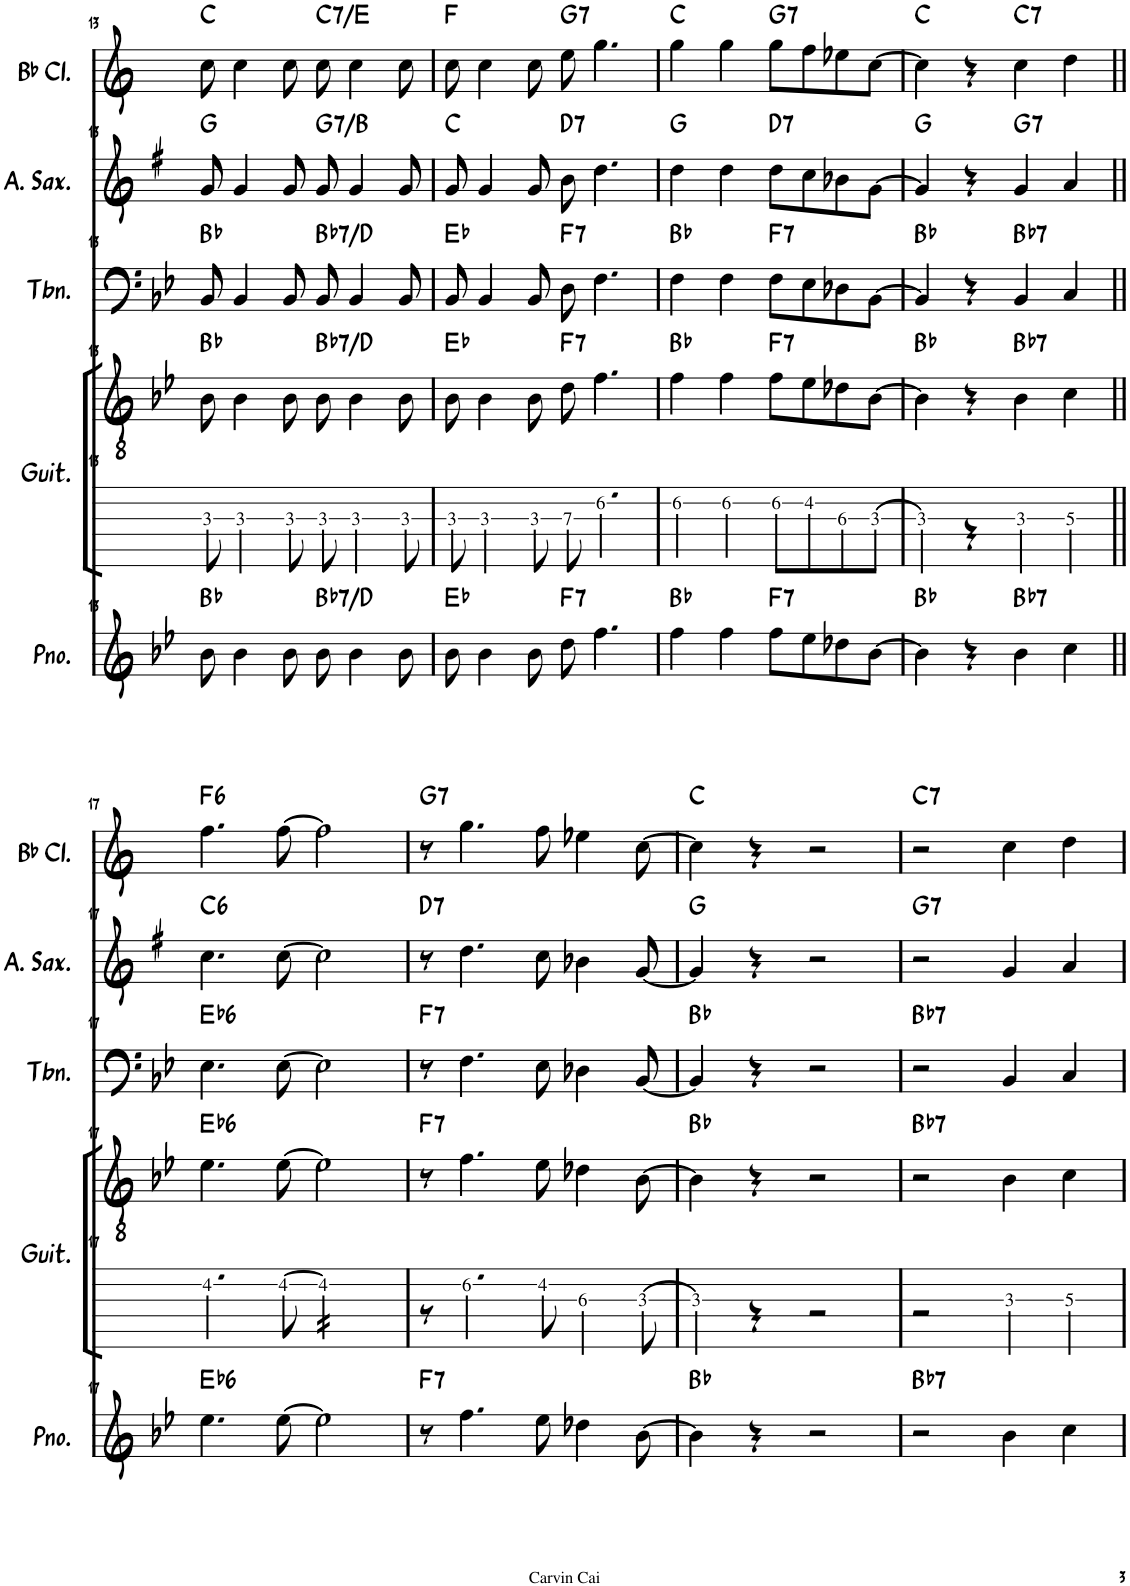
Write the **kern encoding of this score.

**kern	**harte	**kern	**kern	**harte	**kern	**harte	**kern	**harte	**kern	**harte
*part5	*part5	*part4	*part4	*part4	*part3	*part3	*part2	*part2	*part1	*part1
*staff6	*	*staff5	*staff4	*	*staff3	*	*staff2	*	*staff1	*
*I"钢琴	*	*I"原音吉他	*	*	*I"长号	*	*I"中音萨克斯	*	*I"降B调单簧管	*
!!LO:PB:g=z
*clefG2	*	*	*clefGv2	*	*clefF4	*	*clefG2	*	*clefG2	*
*	*	*	*	*	*	*	*Trd5c9	*	*Trd1c2	*
*k[b-e-]	*	*k[b-e-]	*k[b-e-]	*	*k[b-e-]	*	*k[f#]	*	*k[]	*
*M4/4	*	*M4/4	*M4/4	*	*M4/4	*	*M4/4	*	*M4/4	*
=13	=13	=13	=13	=13	=13	=13	=13	=13	=13	=13
8b-\	Bb:maj	8B-\	8B-\	Bb:maj	8BB-/	Bb:maj	8g/	G:maj	8cc\	C:maj
4b-\	.	4B-\	4B-\	.	4BB-/	.	4g/	.	4cc\	.
8b-\	.	8B-\	8B-\	.	8BB-/	.	8g/	.	8cc\	.
!	!LO:H:kt=7	!	!	!LO:H:kt=7	!	!LO:H:kt=7	!	!LO:H:kt=7	!	!LO:H:kt=7
8b-\	Bb:7/3	8B-\	8B-\	Bb:7/3	8BB-/	Bb:7/3	8g/	G:7/3	8cc\	C:7/3
4b-\	.	4B-\	4B-\	.	4BB-/	.	4g/	.	4cc\	.
8b-\	.	8B-\	8B-\	.	8BB-/	.	8g/	.	8cc\	.
=14	=14	=14	=14	=14	=14	=14	=14	=14	=14	=14
8b-\	Eb:maj	8B-\	8B-\	Eb:maj	8BB-/	Eb:maj	8g/	C:maj	8cc\	F:maj
4b-\	.	4B-\	4B-\	.	4BB-/	.	4g/	.	4cc\	.
8b-\	.	8B-\	8B-\	.	8BB-/	.	8g/	.	8cc\	.
!	!LO:H:kt=7	!	!	!LO:H:kt=7	!	!LO:H:kt=7	!	!LO:H:kt=7	!	!LO:H:kt=7
8dd\	F:7	8d\	8d\	F:7	8D\	F:7	8b\	D:7	8ee\	G:7
4.ff\	.	4.f\	4.f\	.	4.F\	.	4.dd\	.	4.gg\	.
=15	=15	=15	=15	=15	=15	=15	=15	=15	=15	=15
4ff\	Bb:maj	4f\	4f\	Bb:maj	4F\	Bb:maj	4dd\	G:maj	4gg\	C:maj
4ff\	.	4f\	4f\	.	4F\	.	4dd\	.	4gg\	.
!	!LO:H:kt=7	!	!	!LO:H:kt=7	!	!LO:H:kt=7	!	!LO:H:kt=7	!	!LO:H:kt=7
8ff\L	F:7	8f\L	8f\L	F:7	8F\L	F:7	8dd\L	D:7	8gg\L	G:7
8ee-\	.	8e-\	8e-\	.	8E-\	.	8cc\	.	8ff\	.
8dd-X\	.	8d-X\	8d-X\	.	8D-X\	.	8b-X\	.	8ee-X\	.
[8b-\J	.	[8B-\J	[8B-\J	.	[8BB-\J	.	[8g\J	.	[8cc\J	.
=16	=16	=16	=16	=16	=16	=16	=16	=16	=16	=16
4b-\]	Bb:maj	4B-\]	4B-\]	Bb:maj	4BB-/]	Bb:maj	4g/]	G:maj	4cc\]	C:maj
4r	.	4r	4r	.	4r	.	4r	.	4r	.
!	!LO:H:kt=7	!	!	!LO:H:kt=7	!	!LO:H:kt=7	!	!LO:H:kt=7	!	!LO:H:kt=7
4b-\	Bb:7	4B-\	4B-\	Bb:7	4BB-/	Bb:7	4g/	G:7	4cc\	C:7
4cc\	.	4c\	4c\	.	4C/	.	4a/	.	4dd\	.
!!LO:LB:g=z
=17||	=17||	=17||	=17||	=17||	=17||	=17||	=17||	=17||	=17||	=17||
!	!LO:H:kt=6	!	!	!LO:H:kt=6	!	!LO:H:kt=6	!	!LO:H:kt=6	!	!LO:H:kt=6
4.ee-\	Eb:maj6	4.e-\	4.e-\	Eb:maj6	4.E-\	Eb:maj6	4.cc\	C:maj6	4.ff\	F:maj6
[8ee-\	.	[8e-\	[8e-\	.	[8E-\	.	[8cc\	.	[8ff\	.
2ee-\]	.	2e-\]	2e-\]	.	2E-\]	.	2cc\]	.	2ff\]	.
=18	=18	=18	=18	=18	=18	=18	=18	=18	=18	=18
!	!LO:H:kt=7	!	!	!LO:H:kt=7	!	!LO:H:kt=7	!	!LO:H:kt=7	!	!LO:H:kt=7
8r	F:7	8r	8r	F:7	8r	F:7	8r	D:7	8r	G:7
4.ff\	.	4.f\	4.f\	.	4.F\	.	4.dd\	.	4.gg\	.
8ee-\	.	8e-\	8e-\	.	8E-\	.	8cc\	.	8ff\	.
4dd-X\	.	4d-X\	4d-X\	.	4D-X\	.	4b-X\	.	4ee-X\	.
[8b-\	.	[8B-\	[8B-\	.	[8BB-/	.	[8g/	.	[8cc\	.
=19	=19	=19	=19	=19	=19	=19	=19	=19	=19	=19
4b-\]	Bb:maj	4B-\]	4B-\]	Bb:maj	4BB-/]	Bb:maj	4g/]	G:maj	4cc\]	C:maj
4r	.	4r	4r	.	4r	.	4r	.	4r	.
2r	.	2r	2r	.	2r	.	2r	.	2r	.
=20	=20	=20	=20	=20	=20	=20	=20	=20	=20	=20
!	!LO:H:kt=7	!	!	!LO:H:kt=7	!	!LO:H:kt=7	!	!LO:H:kt=7	!	!LO:H:kt=7
2r	Bb:7	2r	2r	Bb:7	2r	Bb:7	2r	G:7	2r	C:7
4b-\	.	4B-\	4B-\	.	4BB-/	.	4g/	.	4cc\	.
4cc\	.	4c\	4c\	.	4C/	.	4a/	.	4dd\	.
=	=	=	=	=	=	=	=	=	=	=
*-	*-	*-	*-	*-	*-	*-	*-	*-	*-	*-
